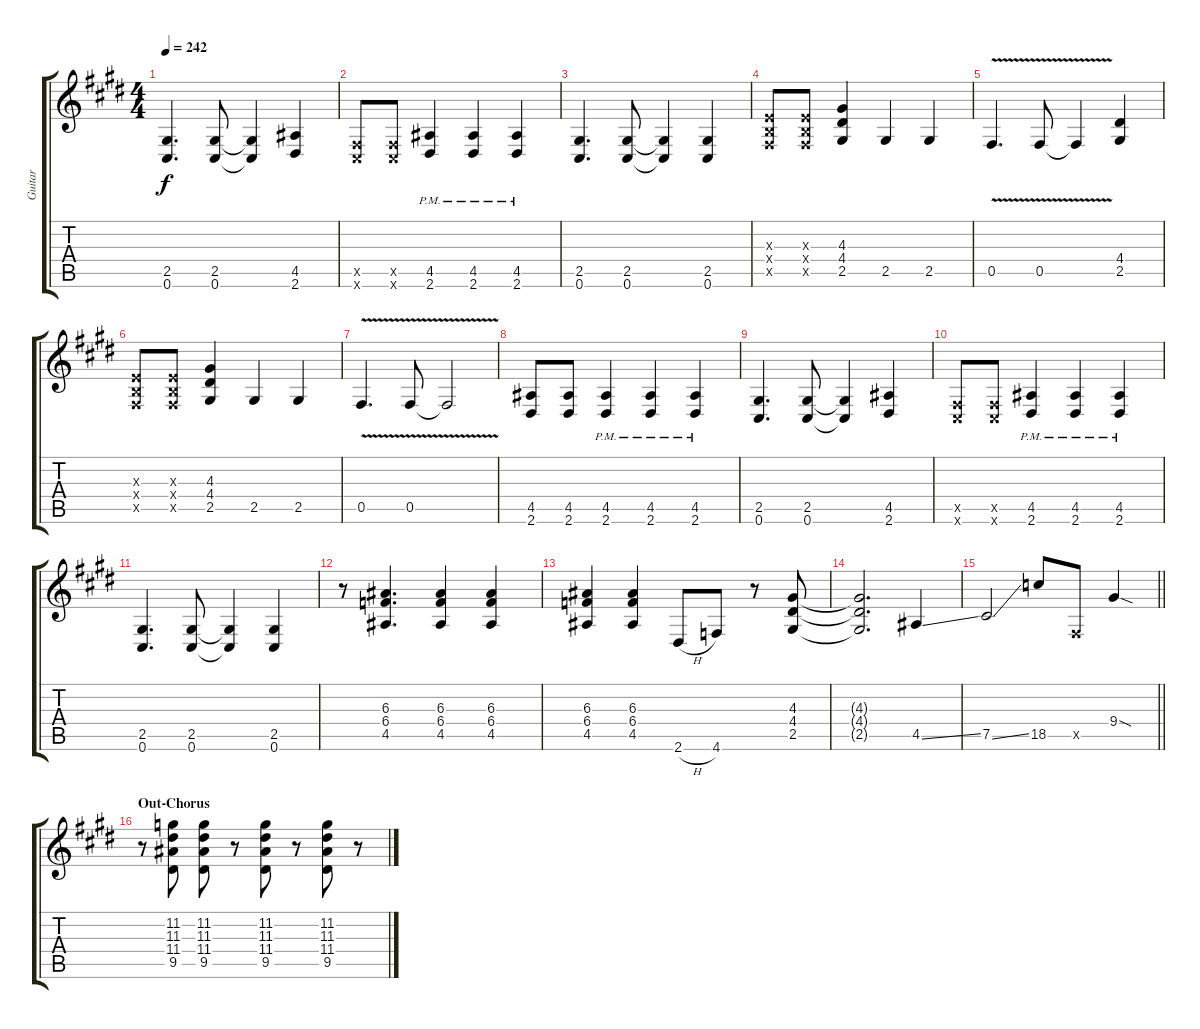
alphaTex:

\track ("Guitar" "Guitar") {instrument distortionguitar}
\staff {score tabs}
\tuning (Db4 Ab3 E3 B2 Gb2 Db2) {hide}
\ts (4 4)
\tempo 242
\clef g2
\ks e
(2.5 0.6).4{d dy f} (2.5 0.6).8 (2.5{t} 0.6{t}).4 (4.5 2.6).4 |
(0.5{x} 0.6{x}).8 (0.5{x} 0.6{x}).8 (4.5{pm} 2.6{pm}).4 (4.5{pm} 2.6{pm}).4 (4.5{pm} 2.6{pm}).4 |
(2.5 0.6).4{d} (2.5 0.6).8 (2.5{t} 0.6{t}).4 (2.5 0.6).4 |
(0.3{x} 0.4{x} 0.5{x}).8 (0.3{x} 0.4{x} 0.5{x}).8 (4.3 4.4 2.5).4 2.5.4 2.5.4 |
0.5{v}.4{d} 0.5{v}.8 0.5{t}.4 (4.4 2.5).4 |
(0.3{x} 0.4{x} 0.5{x}).8 (0.3{x} 0.4{x} 0.5{x}).8 (4.3 4.4 2.5).4 2.5.4 2.5.4 |
0.5{v}.4{d} 0.5{v}.8 0.5{t}.2 |
(4.5 2.6).8 (4.5 2.6).8 (4.5{pm} 2.6{pm}).4 (4.5{pm} 2.6{pm}).4 (4.5{pm} 2.6{pm}).4 |
(2.5 0.6).4{d} (2.5 0.6).8 (2.5{t} 0.6{t}).4 (4.5 2.6).4 |
(0.5{x} 0.6{x}).8 (0.5{x} 0.6{x}).8 (4.5{pm} 2.6{pm}).4 (4.5{pm} 2.6{pm}).4 (4.5{pm} 2.6{pm}).4 |
(2.5 0.6).4{d} (2.5 0.6).8 (2.5{t} 0.6{t}).4 (2.5 0.6).4 |
r.8 (6.3 6.4 4.5).4{d} (6.3 6.4 4.5).4 (6.3 6.4 4.5).4 |
(6.3 6.4 4.5).4 (6.3 6.4 4.5).4 2.6{h}.8 4.6.8 r.8 (4.3 4.4 2.5).8 |
(4.3{t} 4.4{t} 2.5{t}).2{d} 4.5{ss}.4 |
\barLineRight lightlight
7.5{ss}.2 18.5.8 0.5{x}.8 9.4{sod}.4 |
\section ("" "Out-Chorus")
r.8 (11.2 11.3 11.4 9.5).8 (11.2 11.3 11.4 9.5).8 r.8 (11.2 11.3 11.4 9.5).8 r.8 (11.2 11.3 11.4 9.5).8 r.8
